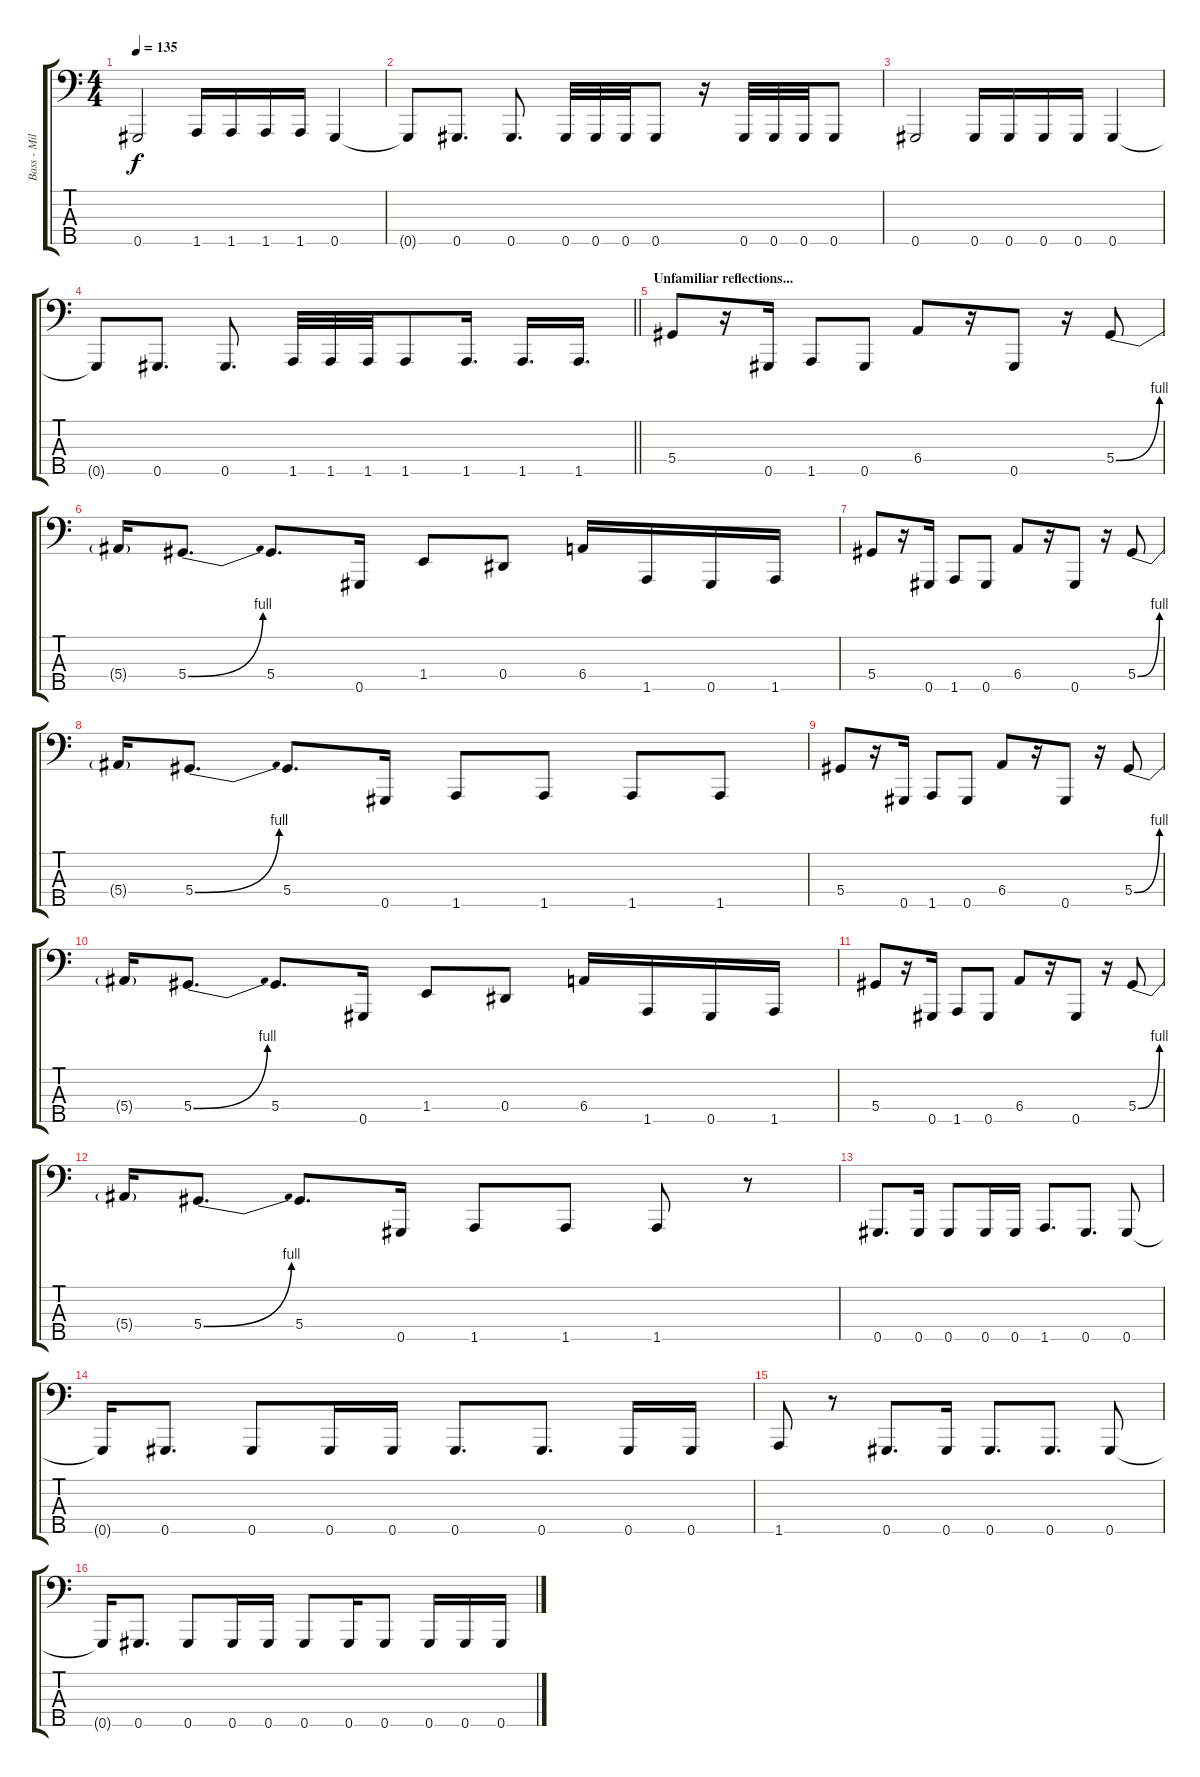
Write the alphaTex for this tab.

\track ("Bass - Milo" "Bass - Mil") {instrument electricbasspick}
\staff {score tabs}
\tuning (Gb2 Db2 Ab1 Eb1 Ab0) {hide}
\ts (4 4)
\tempo 135
\clef f4
\ks c
0.5.2{dy f} 1.5.16 1.5.16 1.5.16 1.5.16 0.5.4 |
0.5{t}.8 0.5.8{d} 0.5.8{d} 0.5.32 0.5.32 0.5.32 0.5.8 r.16 0.5.32 0.5.32 0.5.32 0.5.8 |
0.5.2 0.5.16 0.5.16 0.5.16 0.5.16 0.5.4 |
\barLineRight lightlight
0.5{t}.8 0.5.8{d} 0.5.8{d} 1.5.32 1.5.32 1.5.32 1.5.8 1.5.16{d} 1.5.16{d} 1.5.16{d} |
\section ("" "Unfamiliar reflections...")
5.4.8 r.16 0.5.16 1.5.8 0.5.8 6.4.8 r.16 0.5.8 r.16 5.4{be (bend 0 0 60 4)}.8 |
5.4{t}.16 5.4{be (bend 0 0 60 4)}.8{d} 5.4.8{d} 0.5.16 1.4.8 0.4.8 6.4.16 1.5.16 0.5.16 1.5.16 |
5.4.8 r.16 0.5.16 1.5.8 0.5.8 6.4.8 r.16 0.5.8 r.16 5.4{be (bend 0 0 60 4)}.8 |
5.4{t}.16 5.4{be (bend 0 0 60 4)}.8{d} 5.4.8{d} 0.5.16 1.5.8 1.5.8 1.5.8 1.5.8 |
5.4.8 r.16 0.5.16 1.5.8 0.5.8 6.4.8 r.16 0.5.8 r.16 5.4{be (bend 0 0 60 4)}.8 |
5.4{t}.16 5.4{be (bend 0 0 60 4)}.8{d} 5.4.8{d} 0.5.16 1.4.8 0.4.8 6.4.16 1.5.16 0.5.16 1.5.16 |
5.4.8 r.16 0.5.16 1.5.8 0.5.8 6.4.8 r.16 0.5.8 r.16 5.4{be (bend 0 0 60 4)}.8 |
5.4{t}.16 5.4{be (bend 0 0 60 4)}.8{d} 5.4.8{d} 0.5.16 1.5.8 1.5.8 1.5.8 r.8 |
0.5.8{d} 0.5.16 0.5.8 0.5.16 0.5.16 1.5.8{d} 0.5.8{d} 0.5.8 |
0.5{t}.16 0.5.8{d} 0.5.8 0.5.16 0.5.16 0.5.8{d} 0.5.8{d} 0.5.16 0.5.16 |
1.5.8 r.8 0.5.8{d} 0.5.16 0.5.8{d} 0.5.8{d} 0.5.8 |
0.5{t}.16 0.5.8{d} 0.5.8 0.5.16 0.5.16 0.5.8 0.5.16 0.5.8 0.5.16 0.5.16 0.5.16
